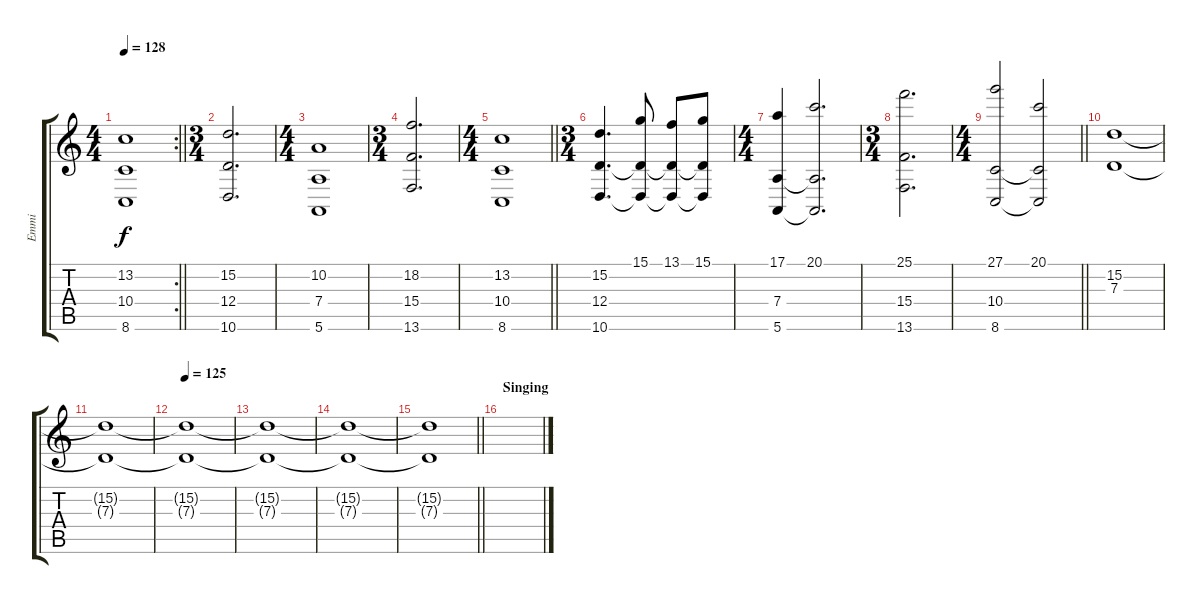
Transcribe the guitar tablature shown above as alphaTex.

\track ("Emmi" "Emmi") {instrument stringensemble1}
\staff {score tabs}
\tuning (E4 B3 G3 D3 A2 E2) {hide}
\rc 2
\ts (4 4)
\tempo 128
\clef g2
\barLineRight lightlight
\ks c
(13.2 10.4 8.6).1{dy f} |
\ts (3 4)
\section ("" "")
(15.2 12.4 10.6).2{d} |
\ts (4 4)
(10.2 7.4 5.6).1 |
\ts (3 4)
(18.2 15.4 13.6).2{d} |
\ts (4 4)
\barLineRight lightlight
(13.2 10.4 8.6).1 |
\ts (3 4)
\section ("" "")
(15.2 12.4 10.6).4{d volume 14} (15.1 12.4{t} 10.6{t}).8 (13.1 12.4{t} 10.6{t}).8 (15.1 12.4{t} 10.6{t}).8 |
\ts (4 4)
(17.1 7.4 5.6).4 (20.1 7.4{t} 5.6{t}).2{d} |
\ts (3 4)
(25.1 15.4 13.6).2{d} |
\ts (4 4)
\barLineRight lightlight
(27.1 10.4 8.6).2 (20.1 10.4{t} 8.6{t}).2 |
\section ("" "")
(15.2 7.3).1 |
(15.2{t} 7.3{t}).1 |
\tempo 125
(15.2{t} 7.3{t}).1{volume 0} |
(15.2{t} 7.3{t}).1 |
(15.2{t} 7.3{t}).1 |
\barLineRight lightlight
(15.2{t} 7.3{t}).1 |
\section ("" "Singing")
